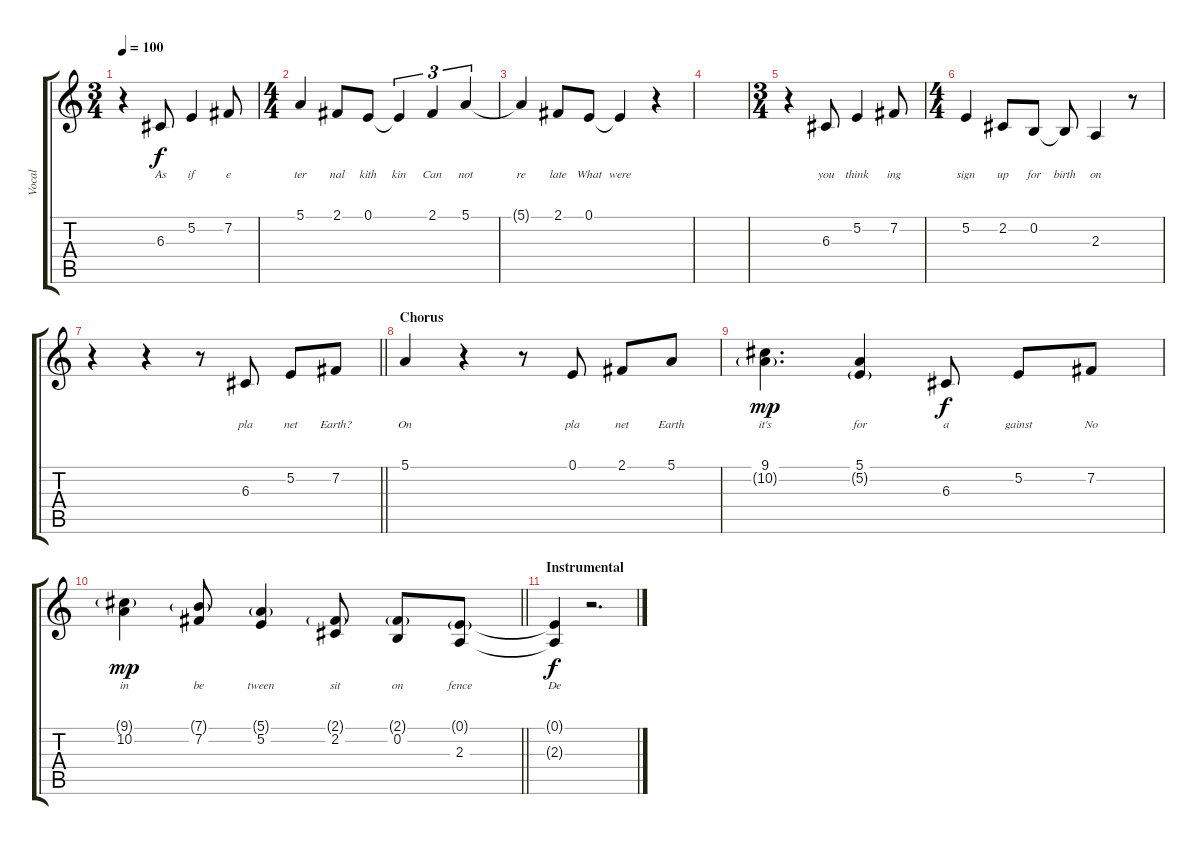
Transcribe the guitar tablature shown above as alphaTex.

\track ("Vocal" "Vocal") {instrument acousticgrandpiano}
\staff {score tabs}
\tuning (E4 B3 G3 D3 A2 E2) {hide}
\ts (3 4)
\tempo 100
\clef g2
\ks c
r.4{dy f} 6.3.8{lyrics (0 "As") lyrics (1 "") lyrics (2 "") lyrics (3 "") lyrics (4 "")} 5.2.4{lyrics (0 "if") lyrics (1 "") lyrics (2 "") lyrics (3 "") lyrics (4 "")} 7.2.8{lyrics (0 "e") lyrics (1 "") lyrics (2 "") lyrics (3 "") lyrics (4 "")} |
\ts (4 4)
5.1.4{lyrics (0 "ter") lyrics (1 "") lyrics (2 "") lyrics (3 "") lyrics (4 "")} 2.1.8{lyrics (0 "nal") lyrics (1 "") lyrics (2 "") lyrics (3 "") lyrics (4 "")} 0.1.8{lyrics (0 "kith") lyrics (1 "") lyrics (2 "") lyrics (3 "") lyrics (4 "")} 0.1{t}.4{tu (3 2) lyrics (0 "kin") lyrics (1 "") lyrics (2 "") lyrics (3 "") lyrics (4 "")} 2.1.4{tu (3 2) lyrics (0 "Can") lyrics (1 "") lyrics (2 "") lyrics (3 "") lyrics (4 "")} 5.1.4{tu (3 2) lyrics (0 "not") lyrics (1 "") lyrics (2 "") lyrics (3 "") lyrics (4 "")} |
5.1{t}.4{lyrics (0 "re") lyrics (1 "") lyrics (2 "") lyrics (3 "") lyrics (4 "")} 2.1.8{lyrics (0 "late") lyrics (1 "") lyrics (2 "") lyrics (3 "") lyrics (4 "")} 0.1.8{lyrics (0 "What") lyrics (1 "") lyrics (2 "") lyrics (3 "") lyrics (4 "")} 0.1{t}.4{lyrics (0 "were") lyrics (1 "") lyrics (2 "") lyrics (3 "") lyrics (4 "")} r.4 |
|
\ts (3 4)
r.4 6.3.8{lyrics (0 "you") lyrics (1 "") lyrics (2 "") lyrics (3 "") lyrics (4 "")} 5.2.4{lyrics (0 "think") lyrics (1 "") lyrics (2 "") lyrics (3 "") lyrics (4 "")} 7.2.8{lyrics (0 "ing") lyrics (1 "") lyrics (2 "") lyrics (3 "") lyrics (4 "")} |
\ts (4 4)
5.2.4{lyrics (0 "sign") lyrics (1 "") lyrics (2 "") lyrics (3 "") lyrics (4 "")} 2.2.8{lyrics (0 "up") lyrics (1 "") lyrics (2 "") lyrics (3 "") lyrics (4 "")} 0.2.8{lyrics (0 "for") lyrics (1 "") lyrics (2 "") lyrics (3 "") lyrics (4 "")} 0.2{t}.8{lyrics (0 "birth") lyrics (1 "") lyrics (2 "") lyrics (3 "") lyrics (4 "")} 2.3.4{lyrics (0 "on") lyrics (1 "") lyrics (2 "") lyrics (3 "") lyrics (4 "")} r.8 |
\barLineRight lightlight
r.4 r.4 r.8 6.3.8{lyrics (0 "pla") lyrics (1 "") lyrics (2 "") lyrics (3 "") lyrics (4 "")} 5.2.8{lyrics (0 "net") lyrics (1 "") lyrics (2 "") lyrics (3 "") lyrics (4 "")} 7.2.8{lyrics (0 "Earth?") lyrics (1 "") lyrics (2 "") lyrics (3 "") lyrics (4 "")} |
\section ("" "Chorus")
5.1.4{lyrics (0 "On") lyrics (1 "") lyrics (2 "") lyrics (3 "") lyrics (4 "")} r.4 r.8 0.1.8{lyrics (0 "pla") lyrics (1 "") lyrics (2 "") lyrics (3 "") lyrics (4 "")} 2.1.8{lyrics (0 "net") lyrics (1 "") lyrics (2 "") lyrics (3 "") lyrics (4 "")} 5.1.8{lyrics (0 "Earth") lyrics (1 "") lyrics (2 "") lyrics (3 "") lyrics (4 "")} |
(9.1 10.2{g}).4{d lyrics (0 "it's") lyrics (1 "") lyrics (2 "") lyrics (3 "") lyrics (4 "") dy mp} (5.1 5.2{g}).4{lyrics (0 "for") lyrics (1 "") lyrics (2 "") lyrics (3 "") lyrics (4 "")} 6.3.8{lyrics (0 "a") lyrics (1 "") lyrics (2 "") lyrics (3 "") lyrics (4 "") dy f} 5.2.8{lyrics (0 "gainst") lyrics (1 "") lyrics (2 "") lyrics (3 "") lyrics (4 "")} 7.2.8{lyrics (0 "No") lyrics (1 "") lyrics (2 "") lyrics (3 "") lyrics (4 "")} |
\barLineRight lightlight
(9.1{g} 10.2).4{lyrics (0 "in") lyrics (1 "") lyrics (2 "") lyrics (3 "") lyrics (4 "") dy mp} (7.1{g} 7.2).8{lyrics (0 "be") lyrics (1 "") lyrics (2 "") lyrics (3 "") lyrics (4 "")} (5.1{g} 5.2).4{lyrics (0 "tween") lyrics (1 "") lyrics (2 "") lyrics (3 "") lyrics (4 "")} (2.1{g} 2.2).8{lyrics (0 "sit") lyrics (1 "") lyrics (2 "") lyrics (3 "") lyrics (4 "")} (2.1{g} 0.2).8{lyrics (0 "on") lyrics (1 "") lyrics (2 "") lyrics (3 "") lyrics (4 "")} (0.1{g} 2.3).8{lyrics (0 "fence") lyrics (1 "") lyrics (2 "") lyrics (3 "") lyrics (4 "")} |
\section ("" "Instrumental")
(0.1{t} 2.3{t}).4{lyrics (0 "De") lyrics (1 "") lyrics (2 "") lyrics (3 "") lyrics (4 "") dy f} r.2{d}
